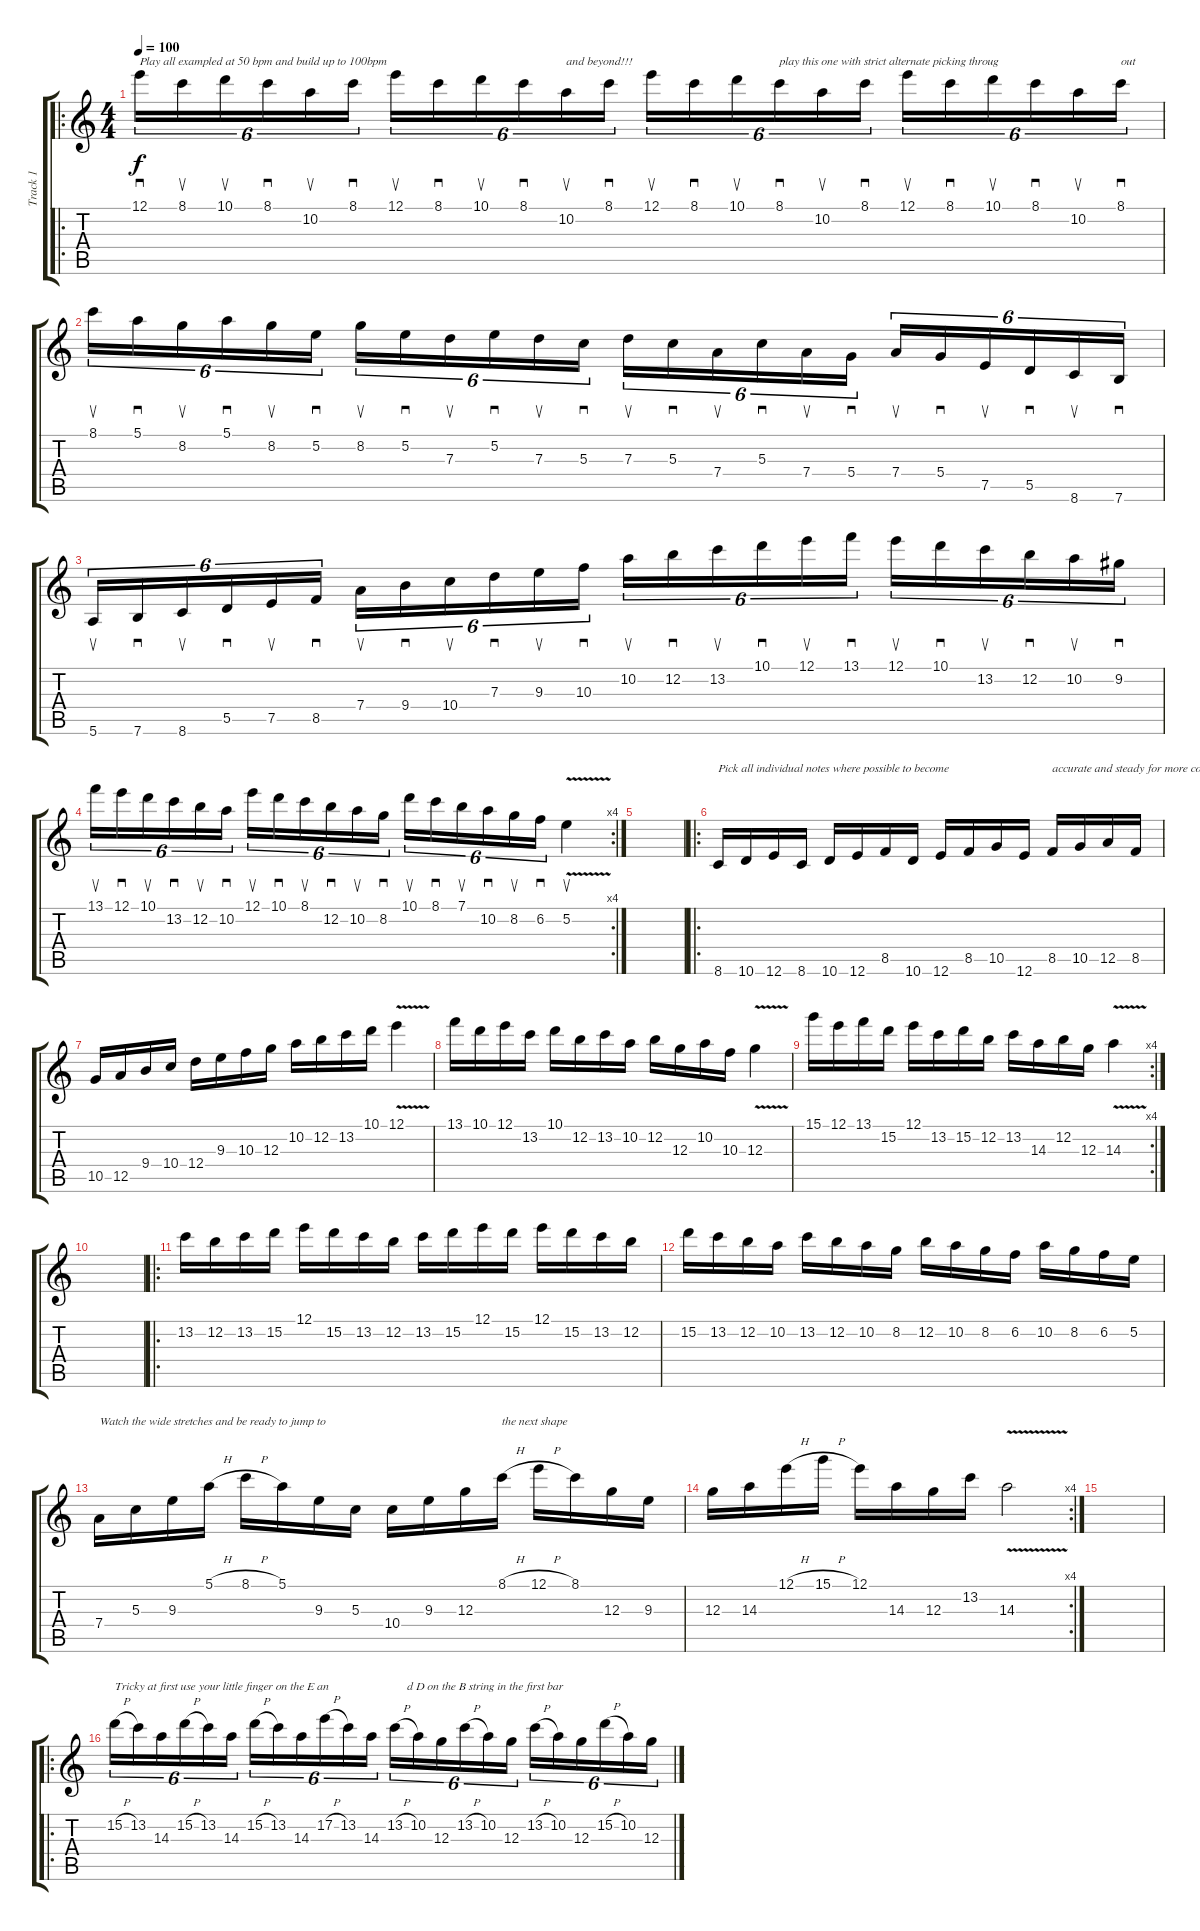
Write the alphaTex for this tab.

\track ("Track 1" "Track 1") {instrument distortionguitar}
\staff {score tabs}
\tuning (E4 B3 G3 D3 A2 E2) {hide}
\ro
\ts (4 4)
\tempo 100
\clef g2
\ks c
12.1.16{sd tu (6 4) txt "Play all exampled at 50 bpm and build up to 100bpm" dy f instrument distortionguitar} 8.1.16{su tu (6 4)} 10.1.16{su tu (6 4)} 8.1.16{sd tu (6 4)} 10.2.16{su tu (6 4)} 8.1.16{sd tu (6 4)} 12.1.16{su tu (6 4)} 8.1.16{sd tu (6 4)} 10.1.16{su tu (6 4)} 8.1.16{sd tu (6 4)} 10.2.16{su tu (6 4) txt "and beyond!!!"} 8.1.16{sd tu (6 4)} 12.1.16{su tu (6 4)} 8.1.16{sd tu (6 4)} 10.1.16{su tu (6 4)} 8.1.16{sd tu (6 4) txt "play this one with strict alternate picking throug"} 10.2.16{su tu (6 4)} 8.1.16{sd tu (6 4)} 12.1.16{su tu (6 4)} 8.1.16{sd tu (6 4)} 10.1.16{su tu (6 4)} 8.1.16{sd tu (6 4)} 10.2.16{su tu (6 4)} 8.1.16{sd tu (6 4) txt "out"} |
8.1.16{su tu (6 4)} 5.1.16{sd tu (6 4)} 8.2.16{su tu (6 4)} 5.1.16{sd tu (6 4)} 8.2.16{su tu (6 4)} 5.2.16{sd tu (6 4)} 8.2.16{su tu (6 4)} 5.2.16{sd tu (6 4)} 7.3.16{su tu (6 4)} 5.2.16{sd tu (6 4)} 7.3.16{su tu (6 4)} 5.3.16{sd tu (6 4)} 7.3.16{su tu (6 4)} 5.3.16{sd tu (6 4)} 7.4.16{su tu (6 4)} 5.3.16{sd tu (6 4)} 7.4.16{su tu (6 4)} 5.4.16{sd tu (6 4)} 7.4.16{su tu (6 4)} 5.4.16{sd tu (6 4)} 7.5.16{su tu (6 4)} 5.5.16{sd tu (6 4)} 8.6.16{su tu (6 4)} 7.6.16{sd tu (6 4)} |
5.6.16{su tu (6 4)} 7.6.16{sd tu (6 4)} 8.6.16{su tu (6 4)} 5.5.16{sd tu (6 4)} 7.5.16{su tu (6 4)} 8.5.16{sd tu (6 4)} 7.4.16{su tu (6 4)} 9.4.16{sd tu (6 4)} 10.4.16{su tu (6 4)} 7.3.16{sd tu (6 4)} 9.3.16{su tu (6 4)} 10.3.16{sd tu (6 4)} 10.2.16{su tu (6 4)} 12.2.16{sd tu (6 4)} 13.2.16{su tu (6 4)} 10.1.16{sd tu (6 4)} 12.1.16{su tu (6 4)} 13.1.16{sd tu (6 4)} 12.1.16{su tu (6 4)} 10.1.16{sd tu (6 4)} 13.2.16{su tu (6 4)} 12.2.16{sd tu (6 4)} 10.2.16{su tu (6 4)} 9.2.16{sd tu (6 4)} |
\rc 4
13.1.16{su tu (6 4)} 12.1.16{sd tu (6 4)} 10.1.16{su tu (6 4)} 13.2.16{sd tu (6 4)} 12.2.16{su tu (6 4)} 10.2.16{sd tu (6 4)} 12.1.16{su tu (6 4)} 10.1.16{sd tu (6 4)} 8.1.16{su tu (6 4)} 12.2.16{sd tu (6 4)} 10.2.16{su tu (6 4)} 8.2.16{sd tu (6 4)} 10.1.16{su tu (6 4)} 8.1.16{sd tu (6 4)} 7.1.16{su tu (6 4)} 10.2.16{sd tu (6 4)} 8.2.16{su tu (6 4)} 6.2.16{sd tu (6 4)} 5.2{v}.4{su} |
|
\ro
8.6.16{txt "Pick all individual notes where possible to become"} 10.6.16 12.6.16 8.6.16 10.6.16 12.6.16 8.5.16 10.6.16 12.6.16 8.5.16 10.5.16 12.6.16 8.5.16{txt "accurate and steady for more complex lines"} 10.5.16 12.5.16 8.5.16 |
10.5.16 12.5.16 9.4.16 10.4.16 12.4.16 9.3.16 10.3.16 12.3.16 10.2.16 12.2.16 13.2.16 10.1.16 12.1{v}.4 |
13.1.16 10.1.16 12.1.16 13.2.16 10.1.16 12.2.16 13.2.16 10.2.16 12.2.16 12.3.16 10.2.16 10.3.16 12.3{v}.4 |
\rc 4
15.1.16 12.1.16 13.1.16 15.2.16 12.1.16 13.2.16 15.2.16 12.2.16 13.2.16 14.3.16 12.2.16 12.3.16 14.3{v}.4 |
|
\ro
13.2.16 12.2.16 13.2.16 15.2.16 12.1.16 15.2.16 13.2.16 12.2.16 13.2.16 15.2.16 12.1.16 15.2.16 12.1.16 15.2.16 13.2.16 12.2.16 |
15.2.16 13.2.16 12.2.16 10.2.16 13.2.16 12.2.16 10.2.16 8.2.16 12.2.16 10.2.16 8.2.16 6.2.16 10.2.16 8.2.16 6.2.16 5.2.16 |
7.4.16{txt "Watch the wide stretches and be ready to jump to "} 5.3.16 9.3.16 5.1{h}.16 8.1{h}.16 5.1.16 9.3.16 5.3.16 10.4.16 9.3.16 12.3.16 8.1{h}.16{txt "the next shape"} 12.1{h}.16 8.1.16 12.3.16 9.3.16 |
\rc 4
12.3.16 14.3.16 12.1{h}.16 15.1{h}.16 12.1.16 14.3.16 12.3.16 13.2.16 14.3{v}.2 |
|
\ro
15.2{h}.16{tu (6 4) txt "Tricky at first use your little finger on the E an"} 13.2.16{tu (6 4)} 14.3.16{tu (6 4)} 15.2{h}.16{tu (6 4)} 13.2.16{tu (6 4)} 14.3.16{tu (6 4)} 15.2{h}.16{tu (6 4)} 13.2.16{tu (6 4)} 14.3.16{tu (6 4)} 17.2{h}.16{tu (6 4)} 13.2.16{tu (6 4)} 14.3.16{tu (6 4)} 13.2{h}.16{tu (6 4) txt "    d D on the B string in the first bar"} 10.2.16{tu (6 4)} 12.3.16{tu (6 4)} 13.2{h}.16{tu (6 4)} 10.2.16{tu (6 4)} 12.3.16{tu (6 4)} 13.2{h}.16{tu (6 4)} 10.2.16{tu (6 4)} 12.3.16{tu (6 4)} 15.2{h}.16{tu (6 4)} 10.2.16{tu (6 4)} 12.3.16{tu (6 4)}
